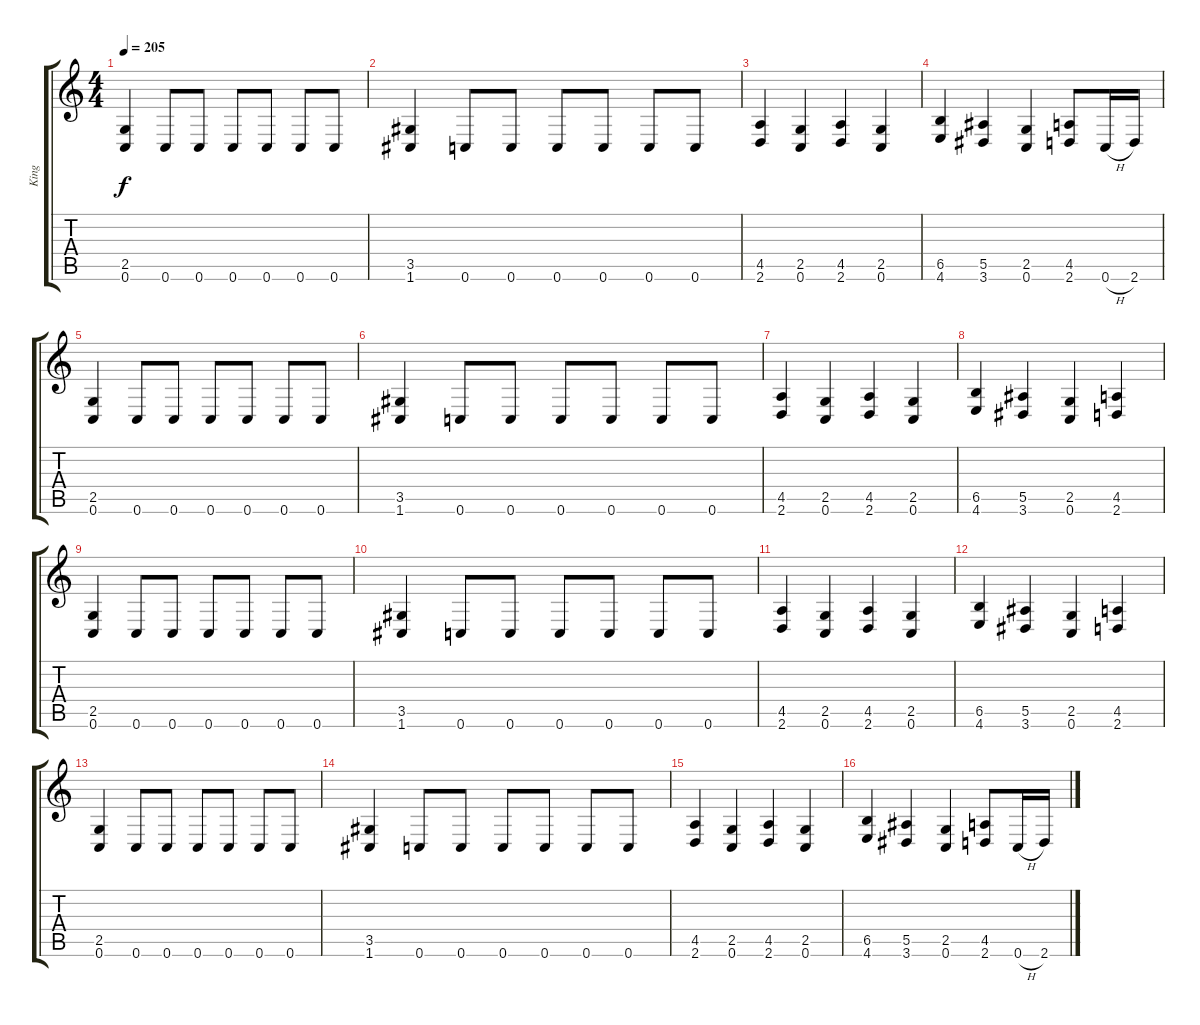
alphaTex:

\track ("King" "King") {instrument distortionguitar}
\staff {score tabs}
\tuning (C4 G3 Eb3 Bb2 F2 C2) {hide}
\ts (4 4)
\tempo 205
\clef g2
\ks c
(2.5 0.6).4{dy f} 0.6.8 0.6.8 0.6.8 0.6.8 0.6.8 0.6.8 |
(3.5 1.6).4 0.6.8 0.6.8 0.6.8 0.6.8 0.6.8 0.6.8 |
(4.5 2.6).4 (2.5 0.6).4 (4.5 2.6).4 (2.5 0.6).4 |
(6.5 4.6).4 (5.5 3.6).4 (2.5 0.6).4 (4.5 2.6).8 0.6{h}.16 2.6.16 |
(2.5 0.6).4 0.6.8 0.6.8 0.6.8 0.6.8 0.6.8 0.6.8 |
(3.5 1.6).4 0.6.8 0.6.8 0.6.8 0.6.8 0.6.8 0.6.8 |
(4.5 2.6).4 (2.5 0.6).4 (4.5 2.6).4 (2.5 0.6).4 |
(6.5 4.6).4 (5.5 3.6).4 (2.5 0.6).4 (4.5 2.6).4 |
(2.5 0.6).4 0.6.8 0.6.8 0.6.8 0.6.8 0.6.8 0.6.8 |
(3.5 1.6).4 0.6.8 0.6.8 0.6.8 0.6.8 0.6.8 0.6.8 |
(4.5 2.6).4 (2.5 0.6).4 (4.5 2.6).4 (2.5 0.6).4 |
(6.5 4.6).4 (5.5 3.6).4 (2.5 0.6).4 (4.5 2.6).4 |
(2.5 0.6).4 0.6.8 0.6.8 0.6.8 0.6.8 0.6.8 0.6.8 |
(3.5 1.6).4 0.6.8 0.6.8 0.6.8 0.6.8 0.6.8 0.6.8 |
(4.5 2.6).4 (2.5 0.6).4 (4.5 2.6).4 (2.5 0.6).4 |
(6.5 4.6).4 (5.5 3.6).4 (2.5 0.6).4 (4.5 2.6).8 0.6{h}.16 2.6.16
